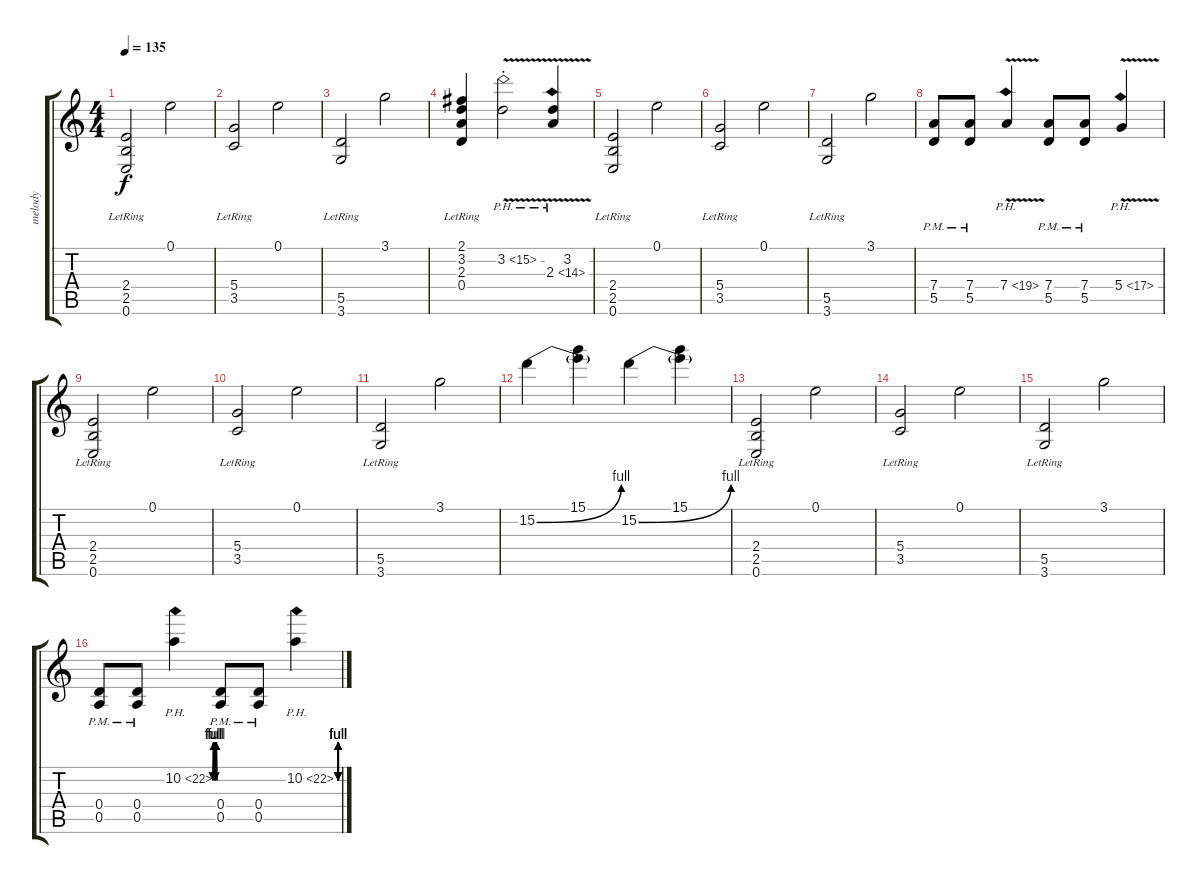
\track ("melody" "melody") {instrument distortionguitar}
\staff {score tabs}
\tuning (E4 B3 G3 D3 A2 E2) {hide}
\ts (4 4)
\tempo 135
\clef g2
\ks c
(2.4{lr} 2.5{lr} 0.6{lr}).2{dy f} 0.1.2 |
(5.4{lr} 3.5{lr}).2 0.1.2 |
(5.5{lr} 3.6{lr}).2 3.1.2 |
(2.1{lr} 3.2{lr} 2.3{lr} 0.4{lr}).4 3.2{ph 12 v st}.2 (3.2{v} 2.3{ph 12 v}).4 |
(2.4{lr} 2.5{lr} 0.6{lr}).2 0.1.2 |
(5.4{lr} 3.5{lr}).2 0.1.2 |
(5.5{lr} 3.6{lr}).2 3.1.2 |
(7.4{pm} 5.5{pm}).8 (7.4{pm} 5.5{pm}).8 7.4{ph 12 v}.4 (7.4{pm} 5.5{pm}).8 (7.4{pm} 5.5{pm}).8 5.4{ph 12 v}.4 |
(2.4{lr} 2.5{lr} 0.6{lr}).2 0.1.2 |
(5.4{lr} 3.5{lr}).2 0.1.2 |
(5.5{lr} 3.6{lr}).2 3.1.2 |
15.2{be (bend 0 0 60 4)}.4 (15.1 15.2{t}).4 15.2{be (bend 0 0 60 4)}.4 (15.1 15.2{t}).4 |
(2.4{lr} 2.5{lr} 0.6{lr}).2 0.1.2 |
(5.4{lr} 3.5{lr}).2 0.1.2 |
(5.5{lr} 3.6{lr}).2 3.1.2 |
(0.4{pm} 0.5{pm}).8 (0.4{pm} 0.5{pm}).8 10.2{be (custom 0 0 10 4 20 0 30 4 39 0 49 4 60 0) ph 12}.4 (0.4{pm} 0.5{pm}).8 (0.4{pm} 0.5{pm}).8 10.2{be (custom 0 0 10 4 20 0 30 4 39 0 49 4 60 0) ph 12}.4
